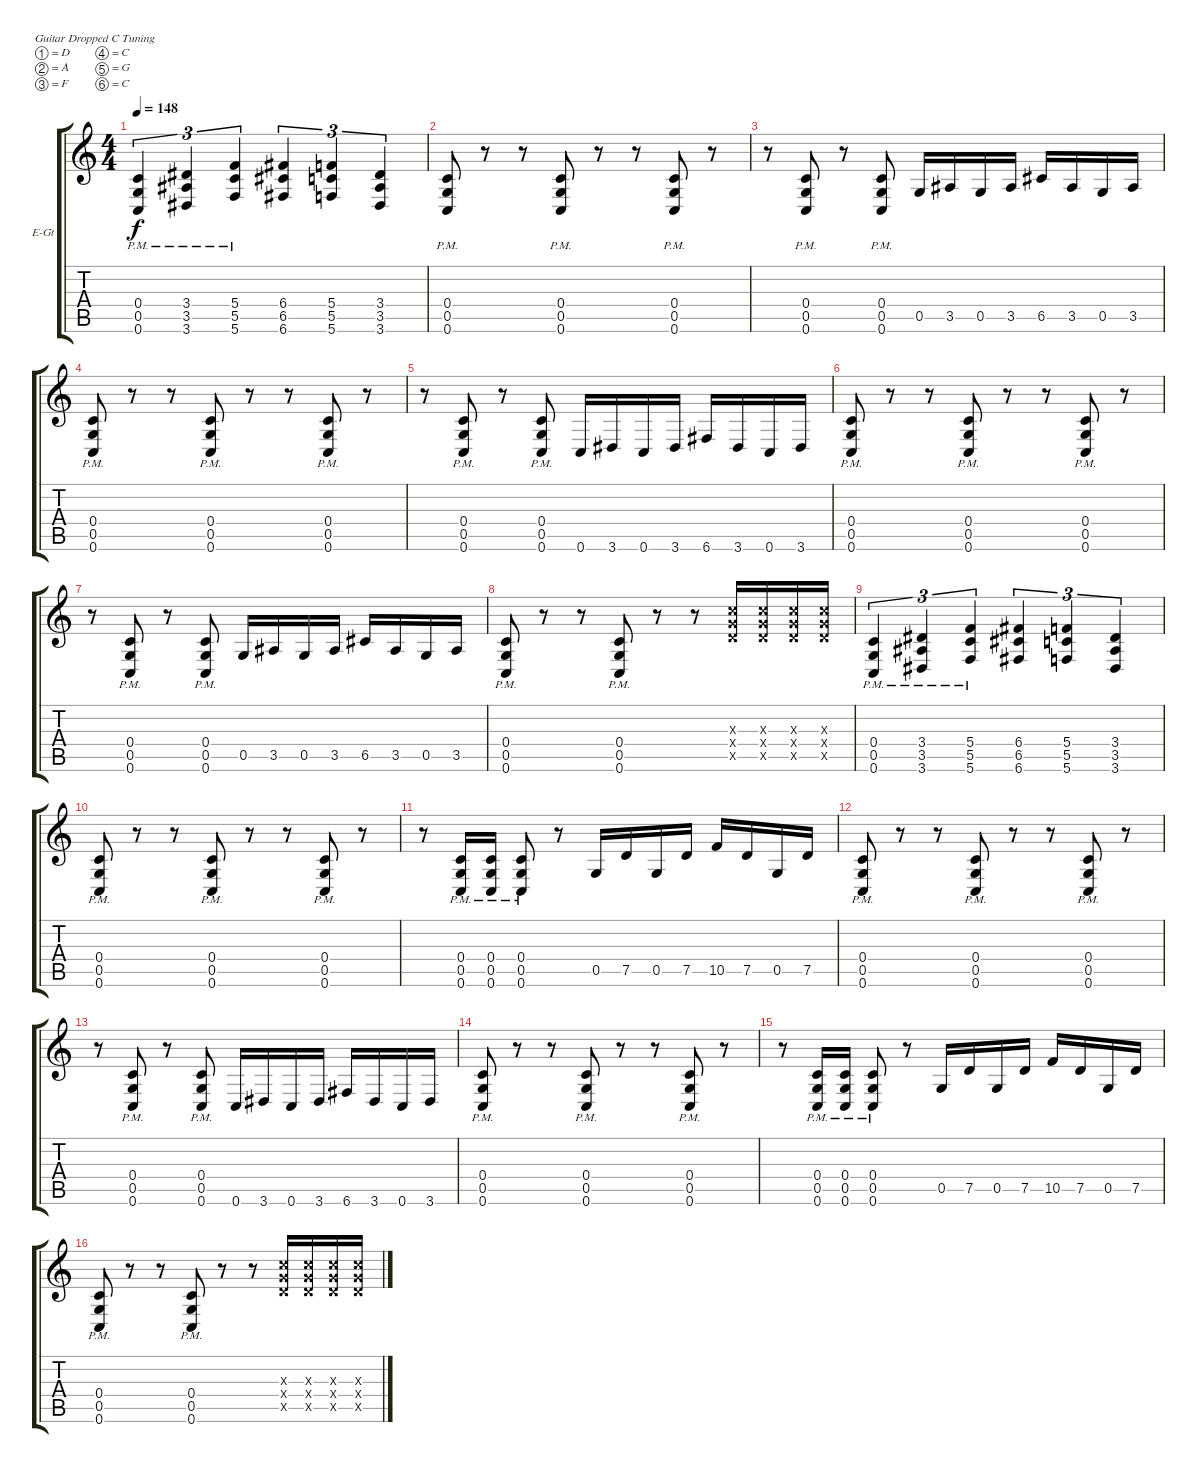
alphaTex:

\bracketExtendMode groupsimilarinstruments
\firstSystemTrackNameOrientation horizontal
\otherSystemsTrackNameOrientation horizontal
\track ("Rhythmic Guitar" "E-Gt") {instrument distortionguitar}
\staff {score tabs}
\tuning (D4 A3 F3 C3 G2 C2)
\ts (4 4)
\tempo 148
\clef g2
\ks c
(0.4{pm} 0.5{pm} 0.6{pm}).4{tu (3 2) dy f} (3.4{pm} 3.5{pm} 3.6{pm}).4{tu (3 2)} (5.4{pm} 5.5{pm} 5.6{pm}).4{tu (3 2)} (6.4 6.5 6.6).4{tu (3 2)} (5.4 5.5 5.6).4{tu (3 2)} (3.4 3.5 3.6).4{tu (3 2)} |
(0.4{pm} 0.5{pm} 0.6{pm}).8 r.8 r.8 (0.4{pm} 0.5{pm} 0.6{pm}).8 r.8 r.8 (0.4{pm} 0.5{pm} 0.6{pm}).8 r.8 |
r.8 (0.4{pm} 0.5{pm} 0.6{pm}).8 r.8 (0.4{pm} 0.5{pm} 0.6{pm}).8 0.5.16 3.5.16 0.5.16 3.5.16 6.5.16 3.5.16 0.5.16 3.5.16 |
(0.4{pm} 0.5{pm} 0.6{pm}).8 r.8 r.8 (0.4{pm} 0.5{pm} 0.6{pm}).8 r.8 r.8 (0.4{pm} 0.5{pm} 0.6{pm}).8 r.8 |
r.8 (0.4{pm} 0.5{pm} 0.6{pm}).8 r.8 (0.4{pm} 0.5{pm} 0.6{pm}).8 0.6.16 3.6.16 0.6.16 3.6.16 6.6.16 3.6.16 0.6.16 3.6.16 |
(0.4{pm} 0.5{pm} 0.6{pm}).8 r.8 r.8 (0.4{pm} 0.5{pm} 0.6{pm}).8 r.8 r.8 (0.4{pm} 0.5{pm} 0.6{pm}).8 r.8 |
r.8 (0.4{pm} 0.5{pm} 0.6{pm}).8 r.8 (0.4{pm} 0.5{pm} 0.6{pm}).8 0.5.16 3.5.16 0.5.16 3.5.16 6.5.16 3.5.16 0.5.16 3.5.16 |
(0.4{pm} 0.5{pm} 0.6{pm}).8 r.8 r.8 (0.4{pm} 0.5{pm} 0.6{pm}).8 r.8 r.8 (7.3{x} 7.4{x} 7.5{x}).16 (7.3{x} 7.4{x} 7.5{x}).16 (7.3{x} 7.4{x} 7.5{x}).16 (7.3{x} 7.4{x} 7.5{x}).16 |
(0.4{pm} 0.5{pm} 0.6{pm}).4{tu (3 2)} (3.4{pm} 3.5{pm} 3.6{pm}).4{tu (3 2)} (5.4{pm} 5.5{pm} 5.6{pm}).4{tu (3 2)} (6.4 6.5 6.6).4{tu (3 2)} (5.4 5.5 5.6).4{tu (3 2)} (3.4 3.5 3.6).4{tu (3 2)} |
(0.4{pm} 0.5{pm} 0.6{pm}).8 r.8 r.8 (0.4{pm} 0.5{pm} 0.6{pm}).8 r.8 r.8 (0.4{pm} 0.5{pm} 0.6{pm}).8 r.8 |
r.8 (0.4{pm} 0.5{pm} 0.6{pm}).16 (0.4{pm} 0.5{pm} 0.6{pm}).16 (0.4{pm} 0.5{pm} 0.6{pm}).8 r.8 0.5.16 7.5.16 0.5.16 7.5.16 10.5.16 7.5.16 0.5.16 7.5.16 |
(0.4{pm} 0.5{pm} 0.6{pm}).8 r.8 r.8 (0.4{pm} 0.5{pm} 0.6{pm}).8 r.8 r.8 (0.4{pm} 0.5{pm} 0.6{pm}).8 r.8 |
r.8 (0.4{pm} 0.5{pm} 0.6{pm}).8 r.8 (0.4{pm} 0.5{pm} 0.6{pm}).8 0.6.16 3.6.16 0.6.16 3.6.16 6.6.16 3.6.16 0.6.16 3.6.16 |
(0.4{pm} 0.5{pm} 0.6{pm}).8 r.8 r.8 (0.4{pm} 0.5{pm} 0.6{pm}).8 r.8 r.8 (0.4{pm} 0.5{pm} 0.6{pm}).8 r.8 |
r.8 (0.4{pm} 0.5{pm} 0.6{pm}).16 (0.4{pm} 0.5{pm} 0.6{pm}).16 (0.4{pm} 0.5{pm} 0.6{pm}).8 r.8 0.5.16 7.5.16 0.5.16 7.5.16 10.5.16 7.5.16 0.5.16 7.5.16 |
(0.4{pm} 0.5{pm} 0.6{pm}).8 r.8 r.8 (0.4{pm} 0.5{pm} 0.6{pm}).8 r.8 r.8 (7.3{x} 7.4{x} 7.5{x}).16 (7.3{x} 7.4{x} 7.5{x}).16 (7.3{x} 7.4{x} 7.5{x}).16 (7.3{x} 7.4{x} 7.5{x}).16
